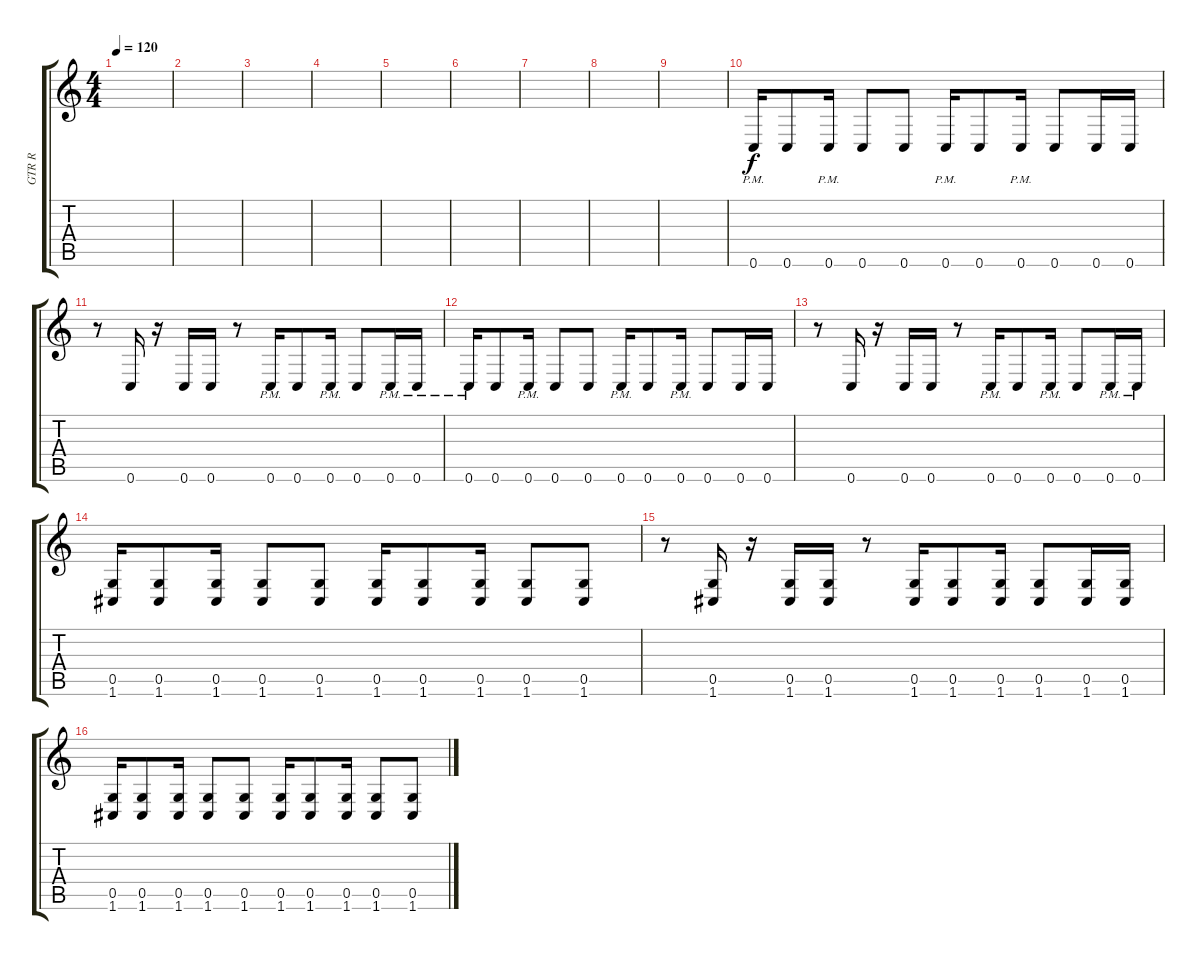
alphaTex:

\track ("GTR R" "GTR R") {instrument distortionguitar}
\staff {score tabs}
\tuning (D4 A3 F3 C3 G2 C2) {hide}
\ts (4 4)
\tempo 120
\clef g2
\ks c
|
|
|
|
|
|
|
|
|
0.6{pm}.16 0.6.8 0.6{pm}.16 0.6.8 0.6.8 0.6{pm}.16 0.6.8 0.6{pm}.16 0.6.8 0.6.16 0.6.16 |
r.8 0.6.16 r.16 0.6.16 0.6.16 r.8 0.6{pm}.16 0.6.8 0.6{pm}.16 0.6.8 0.6{pm}.16 0.6{pm}.16 |
0.6{pm}.16 0.6.8 0.6{pm}.16 0.6.8 0.6.8 0.6{pm}.16 0.6.8 0.6{pm}.16 0.6.8 0.6.16 0.6.16 |
r.8 0.6.16 r.16 0.6.16 0.6.16 r.8 0.6{pm}.16 0.6.8 0.6{pm}.16 0.6.8 0.6{pm}.16 0.6{pm}.16 |
(0.5 1.6).16 (0.5 1.6).8 (0.5 1.6).16 (0.5 1.6).8 (0.5 1.6).8 (0.5 1.6).16 (0.5 1.6).8 (0.5 1.6).16 (0.5 1.6).8 (0.5 1.6).8 |
r.8 (0.5 1.6).16 r.16 (0.5 1.6).16 (0.5 1.6).16 r.8 (0.5 1.6).16 (0.5 1.6).8 (0.5 1.6).16 (0.5 1.6).8 (0.5 1.6).16 (0.5 1.6).16 |
(0.5 1.6).16 (0.5 1.6).8 (0.5 1.6).16 (0.5 1.6).8 (0.5 1.6).8 (0.5 1.6).16 (0.5 1.6).8 (0.5 1.6).16 (0.5 1.6).8 (0.5 1.6).8
